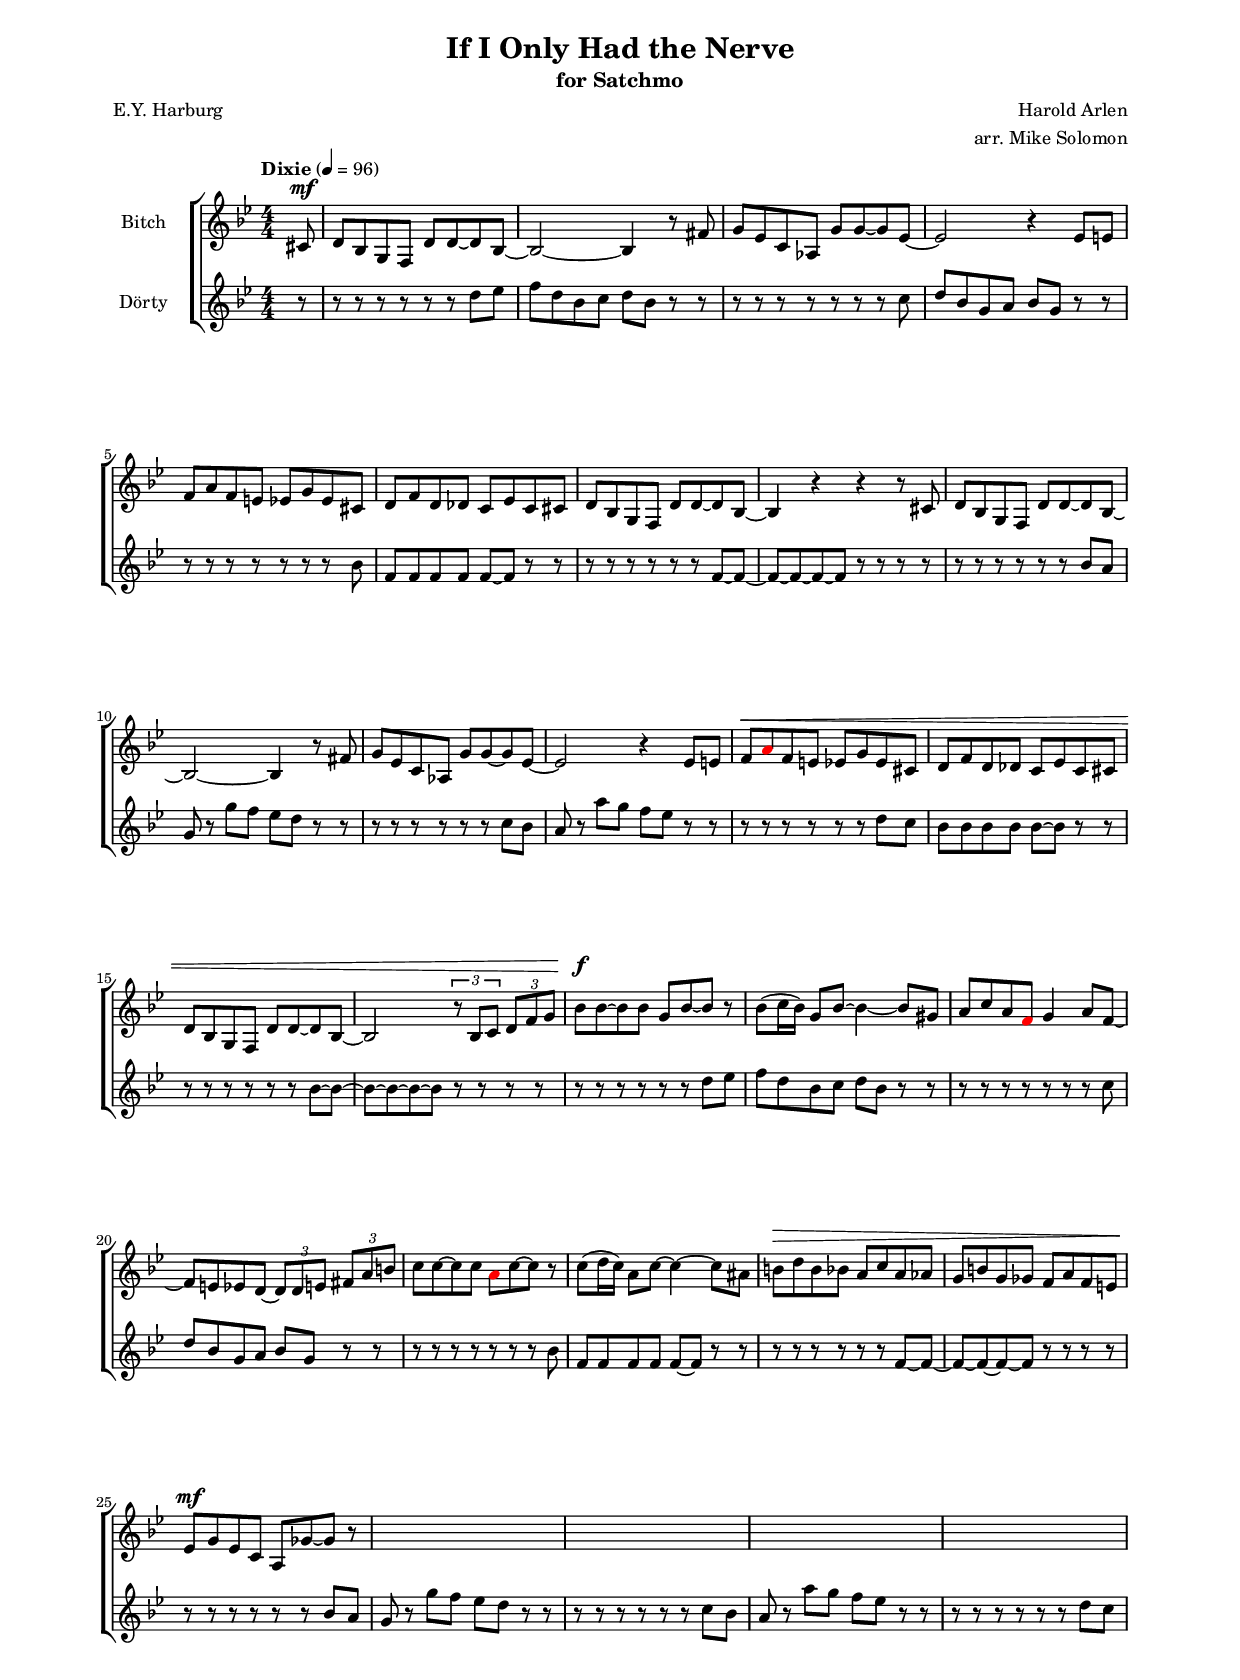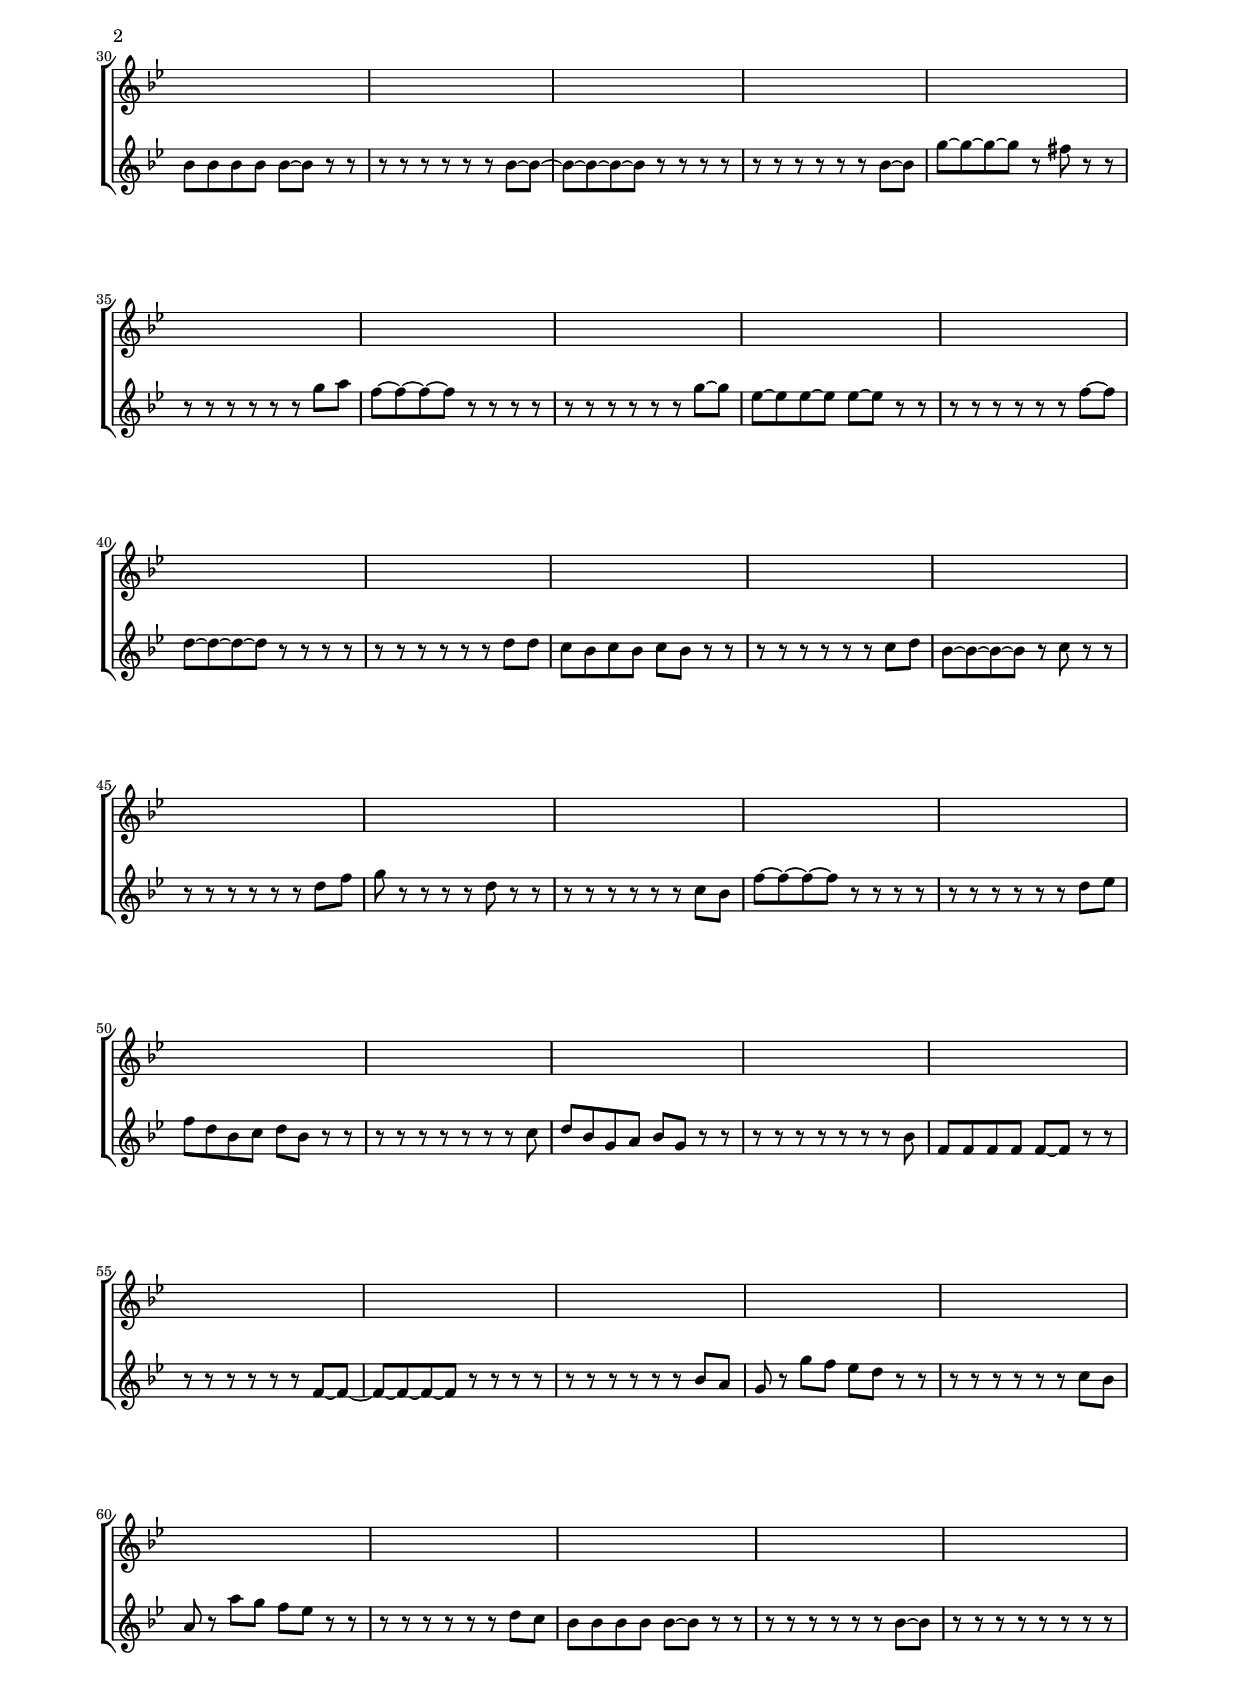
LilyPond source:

\version "2.19.0"
\include "defs-devel.ly"

marD = \markup \null
elsD = \markup \null
mikD = \markup \null
rynZ = \markup \null
desD = \markup \null

#(set-global-staff-size 15.87)
autoBeamInstruction = \autoBeamOn

solo = \markup \italic "solo"
psolo = \markup \italic "(solo)"
skat = \markup \italic "sit skat"
shoot = \markup \italic "SYT"

\header {
  title = "If I Only Had the Nerve"
  subtitle = "for Satchmo"
  %title = "Somewhere Over the Rainbow"
  composer = "Harold Arlen"
  poet = "E.Y. Harburg"
  arranger = "arr. Mike Solomon"
  %arranger = "arr. (anon)"
}
\paper {
  #(define fonts
    (set-global-fonts
    #:music "lilyjazz"
    #:brace "lilyjazz"
    #:roman "LilyJAZZText"
    #:sans "LilyJAZZChord"
    #:factor (/ staff-height pt 20)
  ))
  ragged-right = ##f
  left-margin = 0.75\in
  right-margin = 0.75\in
  %top-margin = 0.5\in
  bottom-margin = 0.6\in
  ragged-last-bottom = ##f
  %max-systems-per-page = #2
  %oddHeaderMarkup = "FIRST FULL DRAFT 20.10.14 4:44"
  %evenHeaderMarkup = "FIRST FULL DRAFT 20.10.14 4:44"
}


#(ly:set-option 'point-and-click #f)

#(set-global-staff-size 15.87)

railroad =  {
  \once \override BreathingSign.text = \markup \musicglyph #"scripts.caesura.straight"
  \breathe
}
myred = \once \override NoteHead #'color = #red

php = \once \override Hairpin.stencil = #(parenthesize-callback ly:hairpin::print)

\paper {
  footnote-separator-markup = \markup { \column { " "\override #`(span-factor . 1/5) { \draw-hline } }}
  footnote-padding = 1\mm
  top-system-spacing = #'((basic-distance . 1) (minimum-distance . 0) (padding . 1) (stretchability . 40))
  bottom-system-spacing = #'((basic-distance . 1) (minimum-distance . 0) (padding . 1) (stretchability . 50))
  ragged-right = ##f
}

prefatoryMatter = {
  \key bes \major
  \autoBeamInstruction
  \time 4/4
}

scorePrefatoryMatter = {
  \prefatoryMatter
  \partial 8
}

midiPrefatoryMatter = {
  \prefatoryMatter
  \partial 8
}

theme = \relative c {
  cis8-\tag #'first \mf |
  d8 bes8 g8 f8 d'8 d8 ~ d8 bes8 ~ |
  bes2 ~ bes4 r8 fis'8 |
  g8 ees8 c8 aes8 g'8 g8 ~ g8 ees8 ~ |
  ees2 r4 ees8 e8 |
  f8-\tag #'second \< \tag #'second { \rred } a8 f8 e8 ees8 g8 ees8 cis8 |
  d8 f8 d8 des8 c8 ees8 c8 cis8 |
  d8 bes8 g8 f8 d'8 d8 ~ d8 bes8 ~ |
  \tag #'first { bes4 }
  \tag #'second { bes2 }
}

marks = {
  \tempo "Dixie" 4=96
  \time 4/4
  \partial 8 s8
  \repeat unfold 25 { s1 }
}

soprano = \transpose c c {
  \transpose c c' \removeWithTag #'second \theme
  r4 r4 r8
  \transpose c c' \removeWithTag #'first \theme
  \relative c' {
    \times 2/3 { r8 bes c } \times 2/3 { d f g } |
    bes8\f bes8 ~ bes8 bes8 g8 bes8 ~ bes8 r8 |
    bes8 ( c16 bes ) g8 bes8 ~ bes4 ~ bes8 gis8 |
    a8 c8 a8 \rred f8 g4 a8 f8 ~ |
    f8 e8 ees8 d8 ~ \times 2/3 { d d e } \times 2/3 { fis a b } |
    c8 c8 ~ c8 c8 \rred a8 c8 ~ c8 r8 |
    c8 ( d16 c ) a8 c8 ~ c4 ~ c8 ais8 |
    b8\> d8 b8 bes8 a8 c8 a8 aes8 |
    g8 b8 g8 ges8 f8 a8 f8 e8 |
    ees8\mf g8 ees8 c8 a8 ges'8 ~ ges8 r8 |
    s1*39 |
  }
}

sopranoWords = \lyricmode {
}

test = {
  r8 r8 r8 r8 r8 r8 r8 d''8 ees''8 f''8 d''8 bes'8 c''8 d''8 bes'8 r8 r8 r8 r8 r8 r8 r8 r8 r8 c''8 d''8 bes'8 g'8 a'8 bes'8 g'8 r8 r8 r8 r8 r8 r8 r8 r8 r8 bes'8 f'8 f'8 f'8 f'8 f'8 ~ f'8 r8 r8 r8 r8 r8 r8 r8 r8 f'8 ~ f'8 ~ f'8 ~ f'8 ~ f'8 ~ f'8 r8 r8 r8 r8 r8 r8 r8 r8 r8 r8 bes'8 a'8 g'8 r8 g''8 f''8 ees''8 d''8 r8 r8 r8 r8 r8 r8 r8 r8 c''8 bes'8 a'8 r8 a''8 g''8 f''8 ees''8 r8 r8 r8 r8 r8 r8 r8 r8 d''8 c''8 bes'8 bes'8 bes'8 bes'8 bes'8 ~ bes'8 r8 r8 r8 r8 r8 r8 r8 r8 bes'8 ~ bes'8 ~ bes'8 ~ bes'8 ~ bes'8 ~ bes'8 r8 r8 r8 r8 r8 r8 r8 r8 r8 r8 d''8 ees''8 f''8 d''8 bes'8 c''8 d''8 bes'8 r8 r8 r8 r8 r8 r8 r8 r8 r8 c''8 d''8 bes'8 g'8 a'8 bes'8 g'8 r8 r8 r8 r8 r8 r8 r8 r8 r8 bes'8 f'8 f'8 f'8 f'8 f'8 ~ f'8 r8 r8 r8 r8 r8 r8 r8 r8 f'8 ~ f'8 ~ f'8 ~ f'8 ~ f'8 ~ f'8 r8 r8 r8 r8 r8 r8 r8 r8 r8 r8 bes'8 a'8 g'8 r8 g''8 f''8 ees''8 d''8 r8 r8 r8 r8 r8 r8 r8 r8 c''8 bes'8 a'8 r8 a''8 g''8 f''8 ees''8 r8 r8 r8 r8 r8 r8 r8 r8 d''8 c''8 bes'8 bes'8 bes'8 bes'8 bes'8 ~ bes'8 r8 r8 r8 r8 r8 r8 r8 r8 bes'8 ~ bes'8 ~ bes'8 ~ bes'8 ~ bes'8 ~ bes'8 r8 r8 r8 r8 r8 r8 r8 r8 r8 r8 bes'8 ~ bes'8 g''8 ~ g''8 ~ g''8 ~ g''8 r8 fis''8 r8 r8 r8 r8 r8 r8 r8 r8 g''8 a''8 f''8 ~ f''8 ~ f''8 ~ f''8 r8 r8 r8 r8 r8 r8 r8 r8 r8 r8 g''8 ~ g''8 ees''8 ~ ees''8 ees''8 ~ ees''8 ees''8 ~ ees''8 r8 r8 r8 r8 r8 r8 r8 r8 f''8 ~ f''8 d''8 ~ d''8 ~ d''8 ~ d''8 r8 r8 r8 r8 r8 r8 r8 r8 r8 r8 d''8 d''8 c''8 bes'8 c''8 bes'8 c''8 bes'8 r8 r8 r8 r8 r8 r8 r8 r8 c''8 d''8 bes'8 ~ bes'8 ~ bes'8 ~ bes'8 r8 c''8 r8 r8 r8 r8 r8 r8 r8 r8 d''8 f''8 g''8 r8 r8 r8 r8 d''8 r8 r8 r8 r8 r8 r8 r8 r8 c''8 bes'8 f''8 ~ f''8 ~ f''8 ~ f''8 r8 r8 r8 r8 r8 r8 r8 r8 r8 r8 d''8 ees''8 f''8 d''8 bes'8 c''8 d''8 bes'8 r8 r8 r8 r8 r8 r8 r8 r8 r8 c''8 d''8 bes'8 g'8 a'8 bes'8 g'8 r8 r8 r8 r8 r8 r8 r8 r8 r8 bes'8 f'8 f'8 f'8 f'8 f'8 ~ f'8 r8 r8 r8 r8 r8 r8 r8 r8 f'8 ~ f'8 ~ f'8 ~ f'8 ~ f'8 ~ f'8 r8 r8 r8 r8 r8 r8 r8 r8 r8 r8 bes'8 a'8 g'8 r8 g''8 f''8 ees''8 d''8 r8 r8 r8 r8 r8 r8 r8 r8 c''8 bes'8 a'8 r8 a''8 g''8 f''8 ees''8 r8 r8 r8 r8 r8 r8 r8 r8 d''8 c''8 bes'8 bes'8 bes'8 bes'8 bes'8 ~ bes'8 r8 r8 r8 r8 r8 r8 r8 r8 bes'8 ~ bes'8 r8 r8 r8 r8 r8 r8 r8 r8
}


\score {
  \new ChoirStaff <<
    \new Staff \with { instrumentName = \bitchName %shortInstrumentName = #"M."
} <<
      \new Voice = "soprano" { << { \numericTimeSignature
	\scorePrefatoryMatter
        \soprano
      } {
	\scorePrefatoryMatter
        \marks
      } >> }
      \new Lyrics \lyricsto "soprano" {
        \sopranoWords
      }
    >>
    \new Staff \with { instrumentName = \dortyName %shortInstrumentName = #"E."
} <<
      \new Voice = "mezzo" { \numericTimeSignature
	\scorePrefatoryMatter
        \test
      }
    >>
  >>
  \layout {
    \context {
      \Voice
      \override TextScript #'layer = #6
      \override NoteHead #'layer = #7
      \override Glissando #'breakable = ##t
      \override TupletNumber #'breakable = ##t
      \override TupletBracket #'breakable = ##t
      \override DynamicLineSpanner.direction = #UP
      \remove "Forbid_line_break_engraver"
    }
    \context {
      \Staff
      %\consists "Metronome_mark_engraver"
      \override TimeSignature #'style = #'numbered
      \override StaffSymbol #'layer = #4
      \override TimeSignature #'layer = #3
      \override TimeSignature #'whiteout = ##t
    }
    \context {
      \Lyrics
      %\override LyricText #'whiteout = ##t
      \override LyricText #'layer = #6
    }
    \context {
      \Score
      %\remove "Metronome_mark_engraver"
      \override NonMusicalPaperColumn #'allow-loose-spacing = ##f
    }
  }
}
